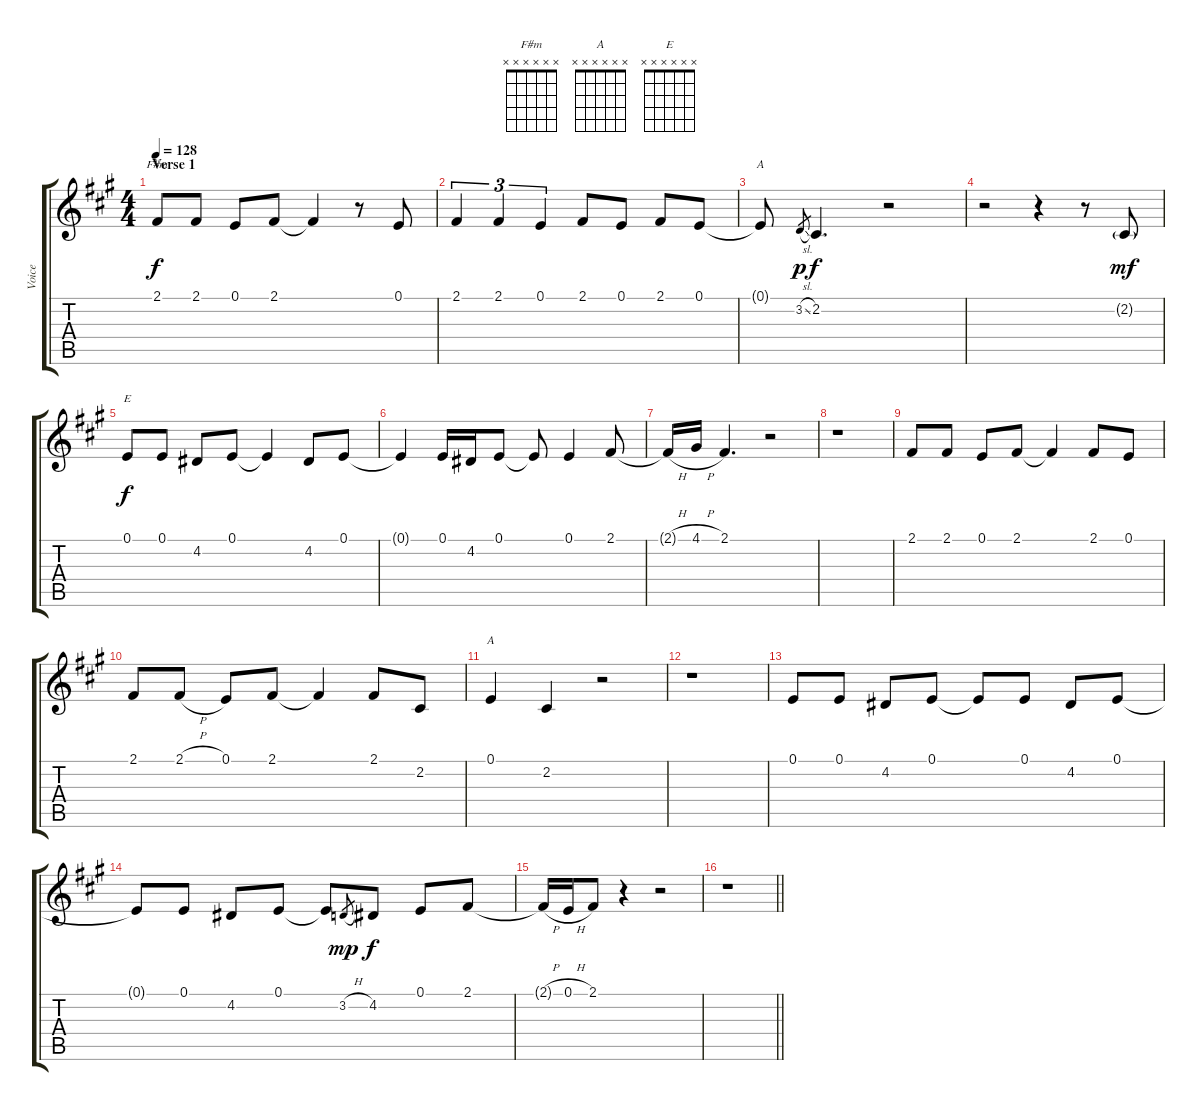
\track ("Voice" "Voice") {instrument bassoon}
\staff {score tabs}
\tuning (E4 B3 G3 D3 A2 E2) {hide}
\chord ("F#m" x x x x x x)
\chord ("A" 0 2 2 2 0 x)
\chord ("E" x x x x x x)
\chord ("A" x x x x x x)
\ts (4 4)
\section ("" "Verse 1")
\tempo 128
\clef g2
\ks f#minor
2.1.8{ch "F#m" dy f} 2.1.8 0.1.8 2.1.8 2.1{t}.4 r.8 0.1.8 |
2.1.4{tu (3 2)} 2.1.4{tu (3 2)} 0.1.4{tu (3 2)} 2.1.8 0.1.8 2.1.8 0.1.8 |
0.1{t}.8{ch "A"} 3.2{sl}.8{gr dy p} 2.2.4{d dy f} r.2 |
r.2 r.4 r.8 2.2{g}.8{dy mf} |
0.1.8{ch "E" dy f} 0.1.8 4.2.8 0.1.8 0.1{t}.4 4.2.8 0.1.8 |
0.1{t}.4 0.1.16 4.2.16 0.1.8 0.1{t}.8 0.1.4 2.1.8 |
2.1{h t}.16 4.1{h}.16 2.1.4{d} r.2 |
r.1 |
2.1.8 2.1.8 0.1.8 2.1.8 2.1{t}.4 2.1.8 0.1.8 |
2.1.8 2.1{h}.8 0.1.8 2.1.8 2.1{t}.4 2.1.8 2.2.8 |
0.1.4{ch "A"} 2.2.4 r.2 |
r.1 |
0.1.8 0.1.8 4.2.8 0.1.8 0.1{t}.8 0.1.8 4.2.8 0.1.8 |
0.1{t}.8 0.1.8 4.2.8 0.1.8 0.1{t}.8 3.2{h}.8{gr dy mp} 4.2.8{dy f} 0.1.8 2.1.8 |
2.1{h t}.16 0.1{h}.16 2.1.8 r.4 r.2 |
\barLineRight lightlight
r.1
